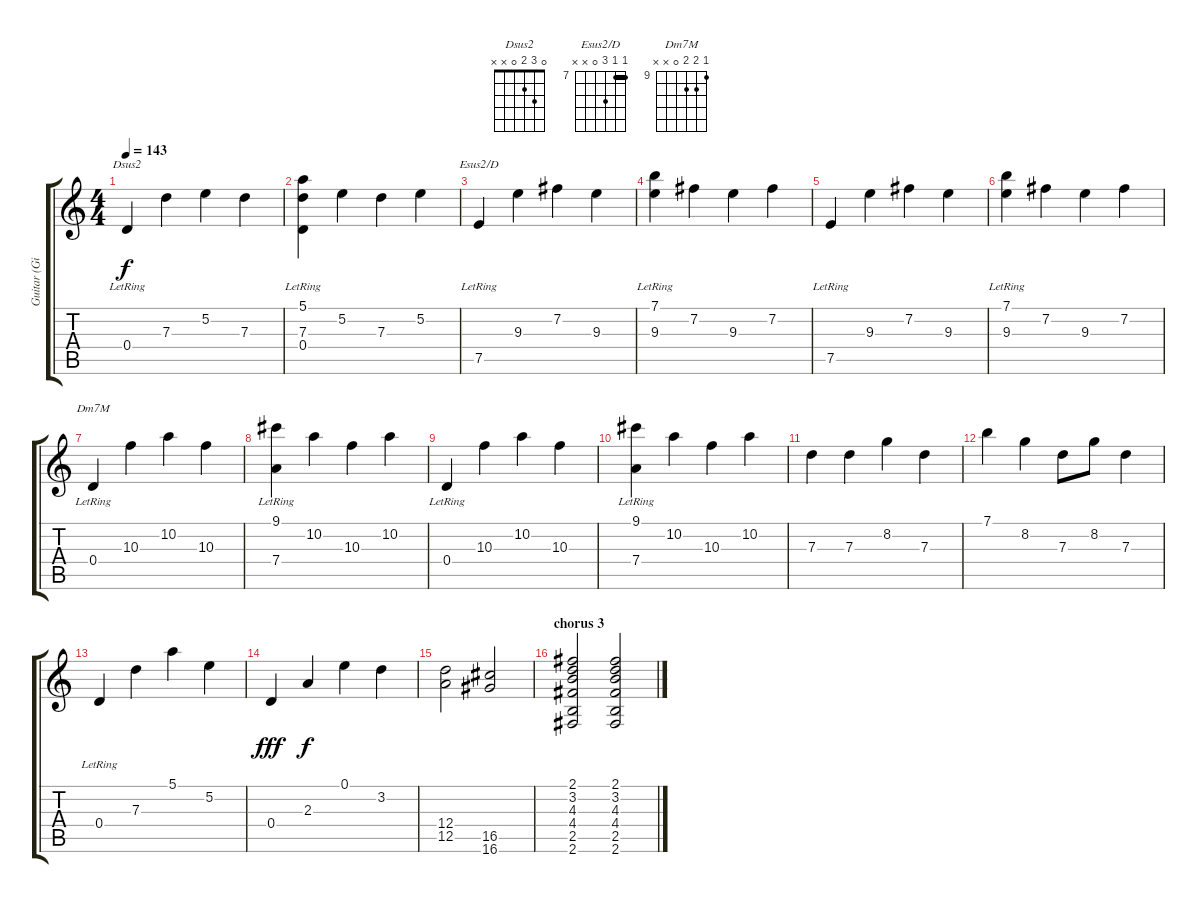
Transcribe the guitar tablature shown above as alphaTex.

\track ("Guitar (Gilmour)" "Guitar (Gi") {instrument electricguitarjazz}
\staff {score tabs}
\tuning (E4 B3 G3 D3 A2 E2) {hide}
\chord ("Dsus2" 0 3 2 0 x x)
\chord ("Esus2/D" 7 7 9 0 x x) {firstfret 7 barre 7}
\chord ("Dm7M" 9 10 10 0 x x) {firstfret 9}
\ts (4 4)
\tempo 143
\clef g2
\ks c
0.4{lr}.4{ch "Dsus2" dy f} 7.3.4 5.2.4 7.3.4 |
(5.1 7.3{lr} 0.4{lr}).4 5.2.4 7.3.4 5.2.4 |
7.5{lr}.4{ch "Esus2/D"} 9.3.4 7.2.4 9.3.4 |
(7.1 9.3{lr}).4 7.2.4 9.3.4 7.2.4 |
7.5{lr}.4 9.3.4 7.2.4 9.3.4 |
(7.1 9.3{lr}).4 7.2.4 9.3.4 7.2.4 |
0.4{lr}.4{ch "Dm7M"} 10.3.4 10.2.4 10.3.4 |
(9.1 7.4{lr}).4 10.2.4 10.3.4 10.2.4 |
0.4{lr}.4 10.3.4 10.2.4 10.3.4 |
(9.1 7.4{lr}).4 10.2.4 10.3.4 10.2.4 |
7.3.4 7.3.4 8.2.4 7.3.4 |
7.1.4 8.2.4 7.3.8 8.2.8 7.3.4 |
0.4{lr}.4 7.3.4 5.1.4 5.2.4 |
0.4.4{dy fff} 2.3.4{dy f} 0.1.4 3.2.4 |
(12.4 12.5).2 (16.5 16.6).2 |
\section ("" "chorus 3")
(2.1 3.2 4.3 4.4 2.5 2.6).2 (2.1 3.2 4.3 4.4 2.5 2.6).2
